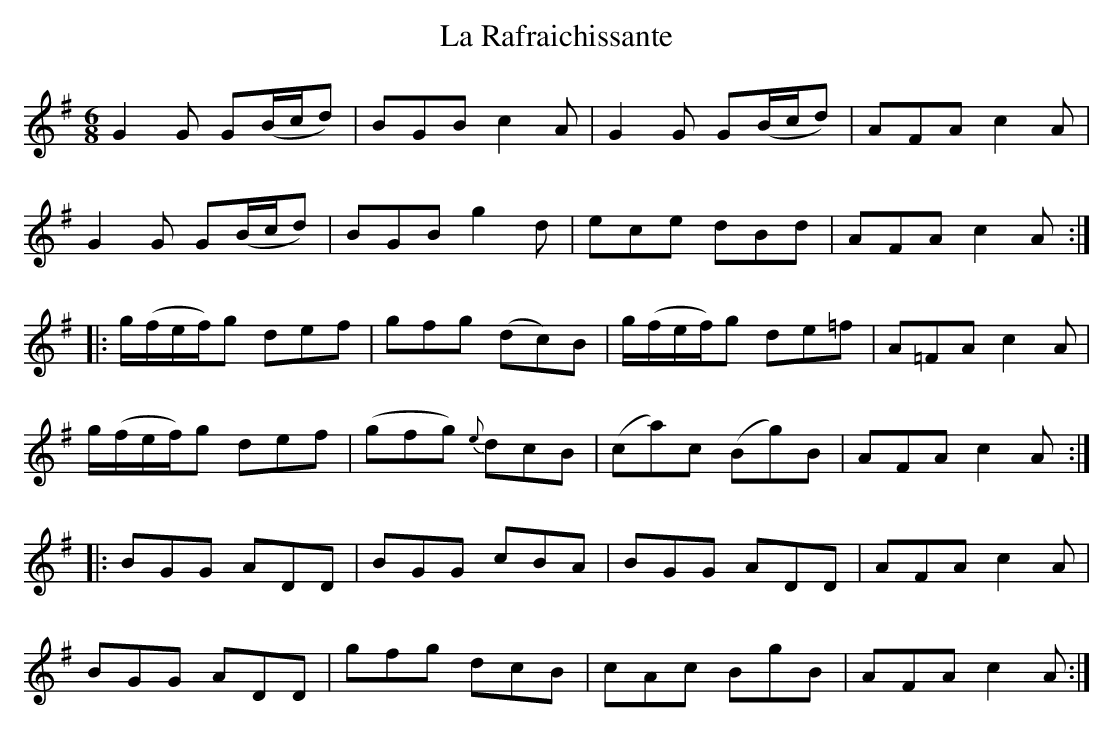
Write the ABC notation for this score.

X:1
T:Rafraichissante, La
M:6/8
L:1/8
K:G
G2G G(B/c/d) |BGB c2A | G2G G(B/c/d) | AFA c2A |
G2G G(B/c/d) | BGB g2d | ece dBd | AFA c2A :|
|: g/(f/e/f/)g def | gfg (dc)B | g/(f/e/f/)g de=f | A=FA c2A |
g/(f/e/f/)g def | (gfg) {e}dcB | (ca)c (Bg)B | AFA c2A :|
|: BGG ADD | BGG cBA | BGG ADD | AFA c2A |
BGG ADD | gfg dcB | cAc BgB | AFA c2A :|]
